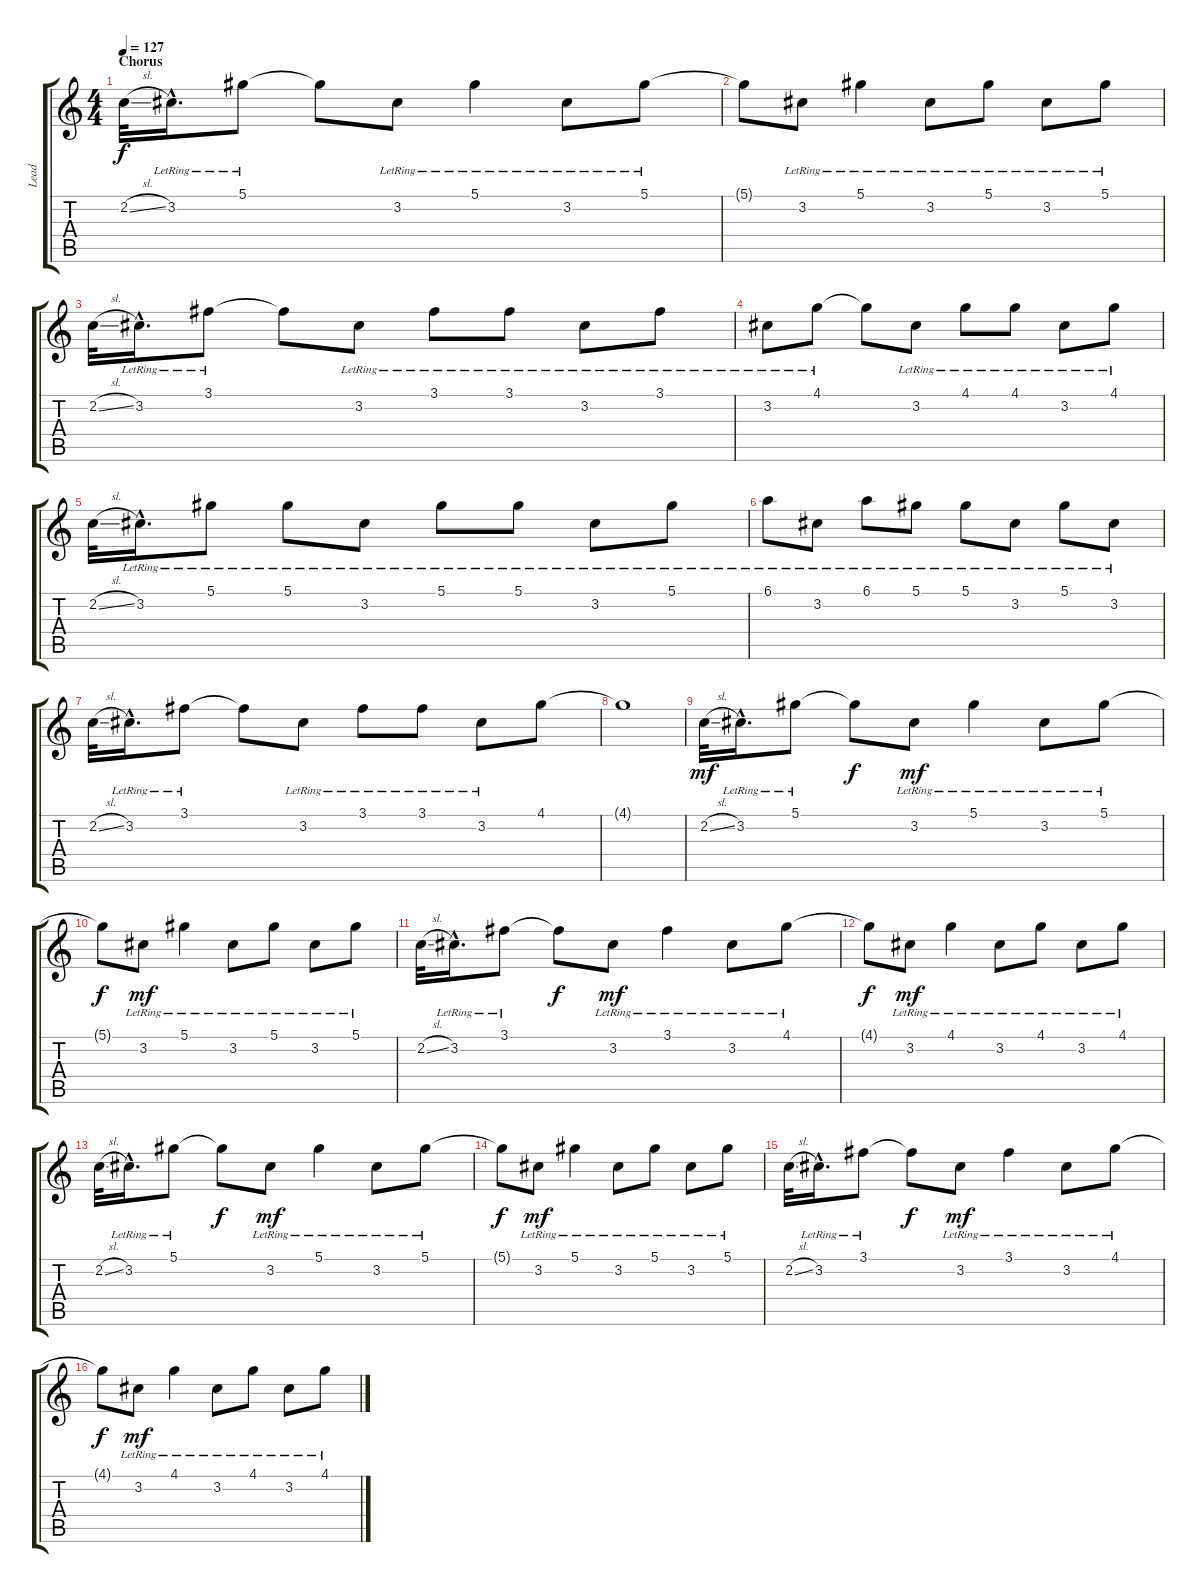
\track ("Lead" "Lead") {instrument distortionguitar}
\staff {score tabs}
\tuning (Eb4 Bb3 Gb3 Db3 Ab2 Db2) {hide}
\ts (4 4)
\section ("" "Chorus")
\tempo 127
\clef g2
\ks c
2.2{sl}.32{dy f instrument electricguitarclean} 3.2{hac lr}.16{d} 5.1{lr}.8 5.1{t}.8 3.2{lr}.8 5.1{lr}.4 3.2{lr}.8 5.1{lr}.8 |
5.1{t}.8 3.2{lr}.8 5.1{lr}.4 3.2{lr}.8 5.1{lr}.8 3.2{lr}.8 5.1{lr}.8 |
2.2{sl}.32 3.2{hac lr}.16{d} 3.1{lr}.8 3.1{t}.8 3.2{lr}.8 3.1{lr}.8 3.1{lr}.8 3.2{lr}.8 3.1{lr}.8 |
3.2{lr}.8 4.1{lr}.8 4.1{t}.8 3.2{lr}.8 4.1{lr}.8 4.1{lr}.8 3.2{lr}.8 4.1{lr}.8 |
2.2{sl}.32 3.2{hac lr}.16{d} 5.1{lr}.8 5.1{lr}.8 3.2{lr}.8 5.1{lr}.8 5.1{lr}.8 3.2{lr}.8 5.1{lr}.8 |
6.1{lr}.8 3.2{lr}.8 6.1{lr}.8 5.1{lr}.8 5.1{lr}.8 3.2{lr}.8 5.1{lr}.8 3.2{lr}.8 |
2.2{sl}.32 3.2{hac lr}.16{d} 3.1{lr}.8 3.1{t}.8 3.2{lr}.8 3.1{lr}.8 3.1{lr}.8 3.2{lr}.8 4.1.8 |
4.1{t}.1 |
2.2{sl}.32{dy mf} 3.2{hac lr}.16{d} 5.1{lr}.8 5.1{t}.8{dy f} 3.2{lr}.8{dy mf} 5.1{lr}.4 3.2{lr}.8 5.1{lr}.8 |
5.1{t}.8{dy f} 3.2{lr}.8{dy mf} 5.1{lr}.4 3.2{lr}.8 5.1{lr}.8 3.2{lr}.8 5.1{lr}.8 |
2.2{sl}.32 3.2{hac lr}.16{d} 3.1{lr}.8 3.1{t}.8{dy f} 3.2{lr}.8{dy mf} 3.1{lr}.4 3.2{lr}.8 4.1{lr}.8 |
4.1{t}.8{dy f} 3.2{lr}.8{dy mf} 4.1{lr}.4 3.2{lr}.8 4.1{lr}.8 3.2{lr}.8 4.1{lr}.8 |
2.2{sl}.32 3.2{hac lr}.16{d} 5.1{lr}.8 5.1{t}.8{dy f} 3.2{lr}.8{dy mf} 5.1{lr}.4 3.2{lr}.8 5.1{lr}.8 |
5.1{t}.8{dy f} 3.2{lr}.8{dy mf} 5.1{lr}.4 3.2{lr}.8 5.1{lr}.8 3.2{lr}.8 5.1{lr}.8 |
2.2{sl}.32 3.2{hac lr}.16{d} 3.1{lr}.8 3.1{t}.8{dy f} 3.2{lr}.8{dy mf} 3.1{lr}.4 3.2{lr}.8 4.1{lr}.8 |
4.1{t}.8{dy f} 3.2{lr}.8{dy mf} 4.1{lr}.4 3.2{lr}.8 4.1{lr}.8 3.2{lr}.8 4.1{lr}.8
